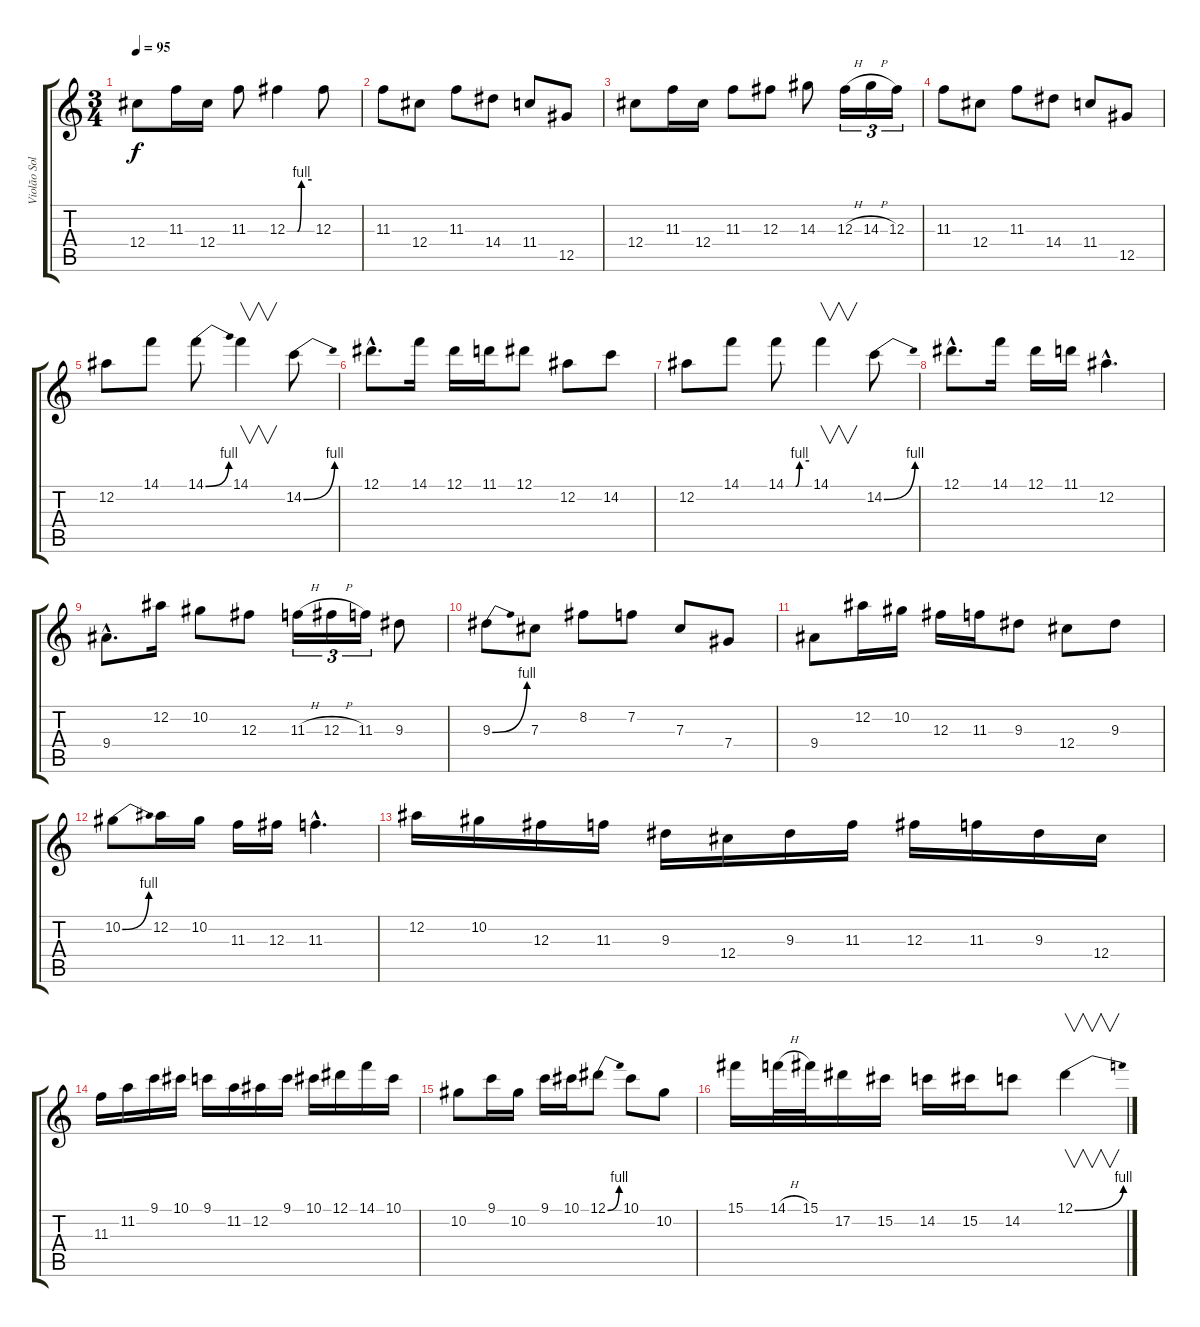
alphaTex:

\track ("Violão Solo" "Violão Sol") {instrument acousticguitarnylon}
\staff {score tabs}
\tuning (Eb4 Bb3 Gb3 Db3 Ab2 Eb2) {hide}
\ts (3 4)
\tempo 95
\clef g2
\ks c
12.4.8{dy f} 11.3.16 12.4.16 11.3.8 12.3{be (custom 0 0 25 0 35 4 60 4)}.4 12.3.8 |
11.3.8 12.4.8 11.3.8 14.4.8 11.4.8 12.5.8 |
12.4.8 11.3.16 12.4.16 11.3.8 12.3.8 14.3.8 12.3{h}.16{tu (3 2)} 14.3{h}.16{tu (3 2)} 12.3.16{tu (3 2)} |
11.3.8 12.4.8 11.3.8 14.4.8 11.4.8 12.5.8 |
12.2.8 14.1.8 14.1{be (bend 0 0 60 4)}.8 14.1.4{v} 14.2{be (bend 0 0 60 4)}.8 |
12.1{hac}.8{d} 14.1.16 12.1.16 11.1.16 12.1.8 12.2.8 14.2.8 |
12.2.8 14.1.8 14.1{be (custom 0 0 25 0 35 4 60 4)}.8 14.1.4{v} 14.2{be (bend 0 0 60 4)}.8 |
12.1{hac}.8{d} 14.1.16 12.1.16 11.1.16 12.2{hac}.4{d} |
9.4{hac}.8{d} 12.2.16 10.2.8 12.3.8 11.3{h}.16{tu (3 2)} 12.3{h}.16{tu (3 2)} 11.3.16{tu (3 2)} 9.3.8 |
9.3{be (bend 0 0 60 4)}.8 7.3.8 8.2.8 7.2.8 7.3.8 7.4.8 |
9.4.8 12.2.16 10.2.16 12.3.16 11.3.16 9.3.8 12.4.8 9.3.8 |
10.2{be (bend 0 0 60 4)}.8 12.2.16 10.2.16 11.3.16 12.3.16 11.3{hac}.4{d} |
12.2.16 10.2.16 12.3.16 11.3.16 9.3.16 12.4.16 9.3.16 11.3.16 12.3.16 11.3.16 9.3.16 12.4.16 |
11.3.16 11.2.16 9.1.16 10.1.16 9.1.16 11.2.16 12.2.16 9.1.16 10.1.16 12.1.16 14.1.16 10.1.16 |
10.2.8 9.1.16 10.2.16 9.1.16 10.1.16 12.1{be (bend 0 0 60 4)}.8 10.1.8 10.2.8 |
15.1.16 14.1{h}.32 15.1.32 17.2.16 15.2.16 14.2.16 15.2.16 14.2.8 12.1{be (bend 0 0 60 4)}.4{v}
